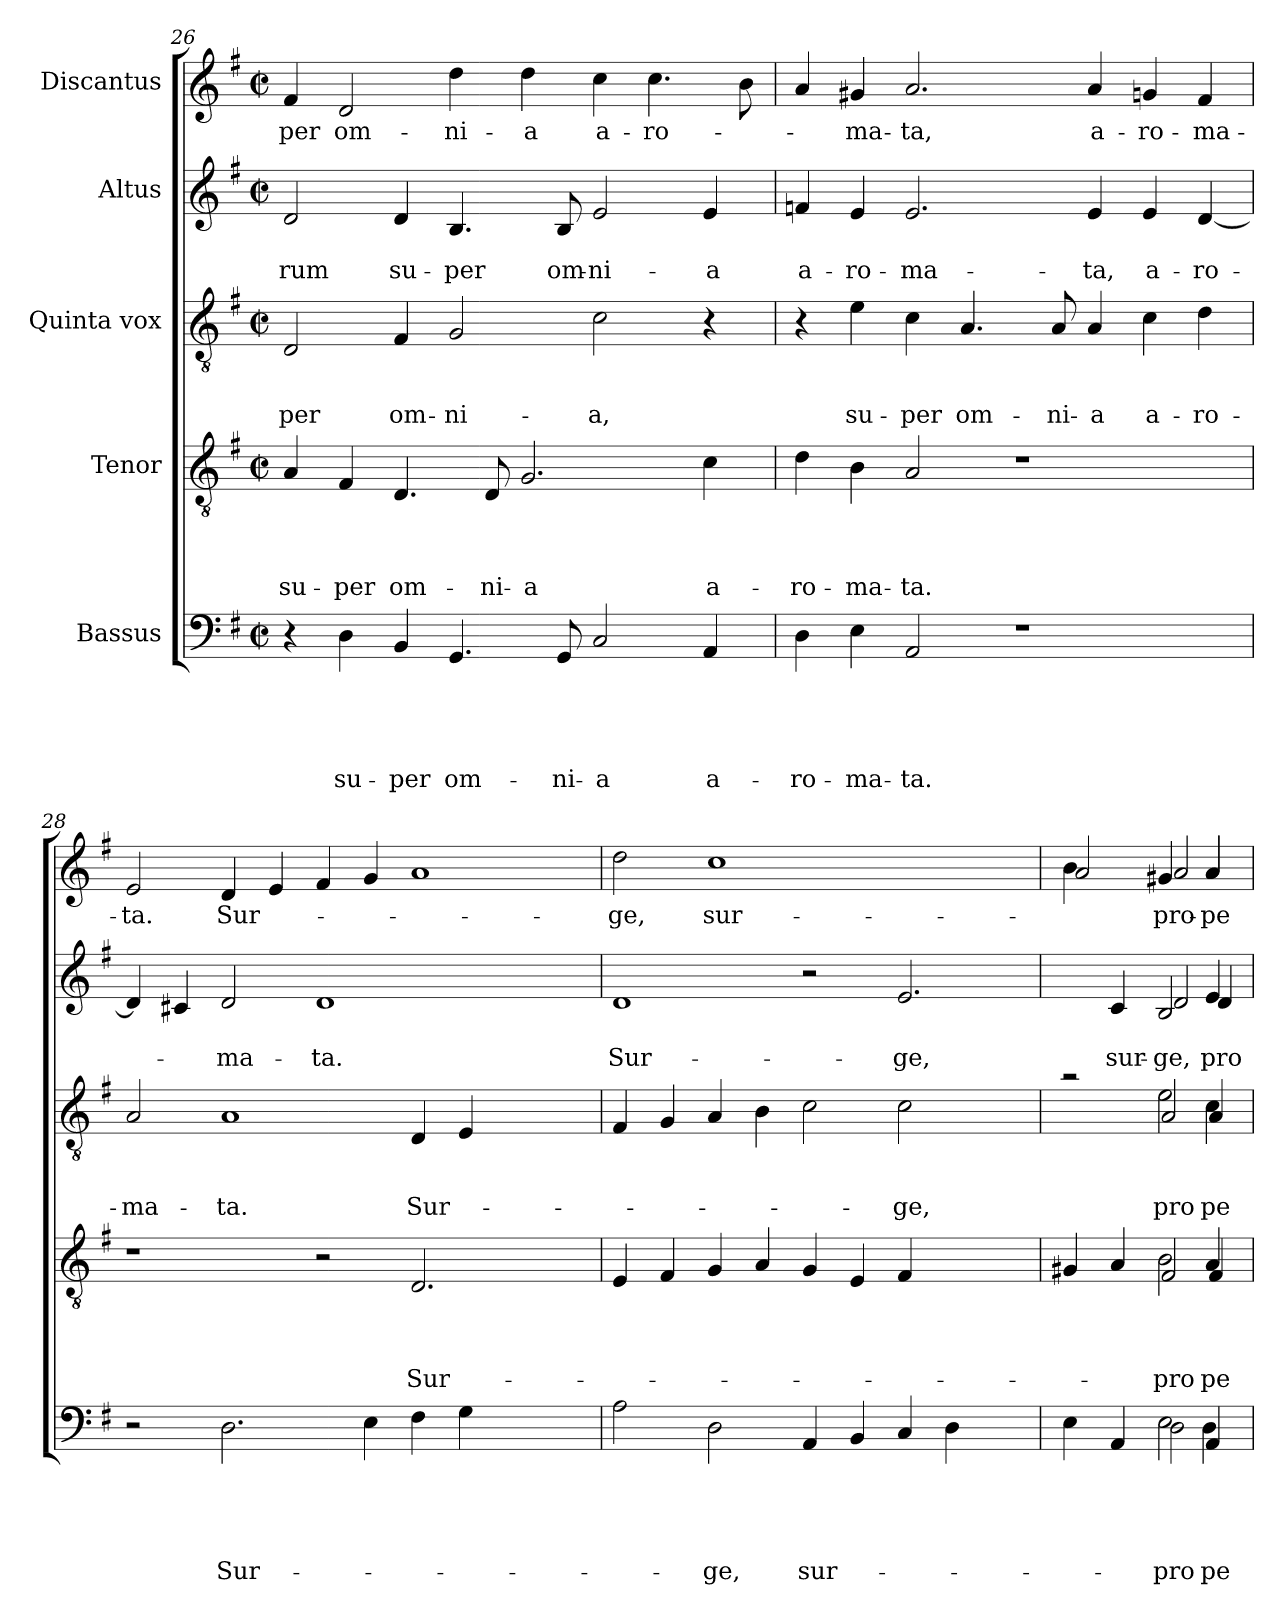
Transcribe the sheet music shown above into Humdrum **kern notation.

**kern	**text	**text	**text	**text	**text	**kern	**text	**text	**text	**text	**kern	**text	**text	**text	**kern	**text	**text	**kern	**text
*part5	*part5	*part5	*part5	*part5	*part5	*part4	*part4	*part4	*part4	*part4	*part3	*part3	*part3	*part3	*part2	*part2	*part2	*part1	*part1
*staff5	*staff5	*staff5	*staff5	*staff5	*staff5	*staff4	*staff4	*staff4	*staff4	*staff4	*staff3	*staff3	*staff3	*staff3	*staff2	*staff2	*staff2	*staff1	*staff1
*I"Bassus	*	*	*	*	*	*I"Tenor	*	*	*	*	*I"Quinta vox	*	*	*	*I"Altus	*	*	*I"Discantus	*
*clefF4	*	*	*	*	*	*clefGv2	*	*	*	*	*clefGv2	*	*	*	*clefG2	*	*	*clefG2	*
*k[f#]	*	*	*	*	*	*k[f#]	*	*	*	*	*k[f#]	*	*	*	*k[f#]	*	*	*k[f#]	*
*G:	*	*	*	*	*	*G:	*	*	*	*	*G:	*	*	*	*G:	*	*	*G:	*
*M2/2	*	*	*	*	*	*M2/2	*	*	*	*	*M2/2	*	*	*	*M2/2	*	*	*M2/2	*
*met(c|)	*	*	*	*	*	*met(c|)	*	*	*	*	*met(c|)	*	*	*	*met(c|)	*	*	*met(c|)	*
=26	=26	=26	=26	=26	=26	=26	=26	=26	=26	=26	=26	=26	=26	=26	=26	=26	=26	=26	=26
!	!	!	!	!	!	!	!	!	!	!LO:LY:b	!	!	!	!LO:LY:b	!	!	!LO:LY:b	!	!LO:LY:b
4r	.	.	.	.	.	4A/	.	.	.	su-	2D/	.	.	-per	2d/	.	-rum	4f#/	-per
!	!	!	!	!	!LO:LY:b	!	!	!	!	!LO:LY:b	!	!	!	!	!	!	!	!	!LO:LY:b
4D\	.	.	.	.	su-	4F#/	.	.	.	-per	.	.	.	.	.	.	.	2d/	om-
!	!	!	!	!	!LO:LY:b	!	!	!	!	!LO:LY:b	!	!	!	!LO:LY:b	!	!	!LO:LY:b	!	!
4BB/	.	.	.	.	-per	4.D/	.	.	.	om-	4F#/	.	.	om-	4d/	.	su-	.	.
!	!	!	!	!	!LO:LY:b	!	!	!	!	!	!	!	!	!LO:LY:b	!	!	!LO:LY:b	!	!LO:LY:b
4.GG/	.	.	.	.	om-	.	.	.	.	.	2G/	.	.	-ni-	4.B/	.	-per	4dd\	-ni-
!	!	!	!	!	!	!	!	!	!	!LO:LY:b	!	!	!	!	!	!	!	!	!
.	.	.	.	.	.	8D/	.	.	.	-ni-	.	.	.	.	.	.	.	.	.
!	!	!	!	!	!	!	!	!	!	!LO:LY:b	!	!	!	!	!	!	!	!	!LO:LY:b
.	.	.	.	.	.	2.G/	.	.	.	-a	.	.	.	.	.	.	.	4dd\	-a
!	!	!	!	!	!LO:LY:b	!	!	!	!	!	!	!	!	!	!	!	!LO:LY:b	!	!
8GG/	.	.	.	.	-ni-	.	.	.	.	.	.	.	.	.	8B/	.	om-	.	.
!	!	!	!	!	!LO:LY:b	!	!	!	!	!	!	!	!	!LO:LY:b	!	!	!LO:LY:b	!	!LO:LY:b
2C/	.	.	.	.	-a	.	.	.	.	.	2c\	.	.	-a,	2e/	.	-ni-	4cc\	a-
!	!	!	!	!	!	!	!	!	!	!	!	!	!	!	!	!	!	!	!LO:LY:b
.	.	.	.	.	.	.	.	.	.	.	.	.	.	.	.	.	.	4.cc\	-ro-
!	!	!	!	!	!LO:LY:b	!	!	!	!	!LO:LY:b	!	!	!	!	!	!	!LO:LY:b	!	!
4AA/	.	.	.	.	a-	4c\	.	.	.	a-	4r	.	.	.	4e/	.	-a	.	.
.	.	.	.	.	.	.	.	.	.	.	.	.	.	.	.	.	.	8b\	.
=27	=27	=27	=27	=27	=27	=27	=27	=27	=27	=27	=27	=27	=27	=27	=27	=27	=27	=27	=27
!	!	!	!	!	!LO:LY:b	!	!	!	!	!LO:LY:b	!	!	!	!	!	!	!LO:LY:b	!	!
4D\	.	.	.	.	-ro-	4d\	.	.	.	-ro-	4r	.	.	.	4fn/	.	a-	4a/	.
!	!	!	!	!	!LO:LY:b	!	!	!	!	!LO:LY:b	!	!	!	!LO:LY:b	!	!	!LO:LY:b	!	!LO:LY:b
4E\	.	.	.	.	-ma-	4B\	.	.	.	-ma-	4e\	.	.	su-	4e/	.	-ro-	4g#X/	-ma-
!	!	!	!	!	!LO:LY:b	!	!	!	!	!LO:LY:b	!	!	!	!LO:LY:b	!	!	!LO:LY:b	!	!LO:LY:b
2AA/	.	.	.	.	-ta.	2A/	.	.	.	-ta.	4c\	.	.	-per	2.e/	.	-ma-	2.a/	-ta,
!	!	!	!	!	!	!	!	!	!	!	!	!	!	!LO:LY:b	!	!	!	!	!
.	.	.	.	.	.	.	.	.	.	.	4.A/	.	.	om-	.	.	.	.	.
1r	.	.	.	.	.	1r	.	.	.	.	.	.	.	.	.	.	.	.	.
!	!	!	!	!	!	!	!	!	!	!	!	!	!	!LO:LY:b	!	!	!	!	!
.	.	.	.	.	.	.	.	.	.	.	8A/	.	.	-ni-	.	.	.	.	.
!	!	!	!	!	!	!	!	!	!	!	!	!	!	!LO:LY:b	!	!	!LO:LY:b	!	!LO:LY:b
.	.	.	.	.	.	.	.	.	.	.	4A/	.	.	-a	4e/	.	-ta,	4a/	a-
!	!	!	!	!	!	!	!	!	!	!	!	!	!	!LO:LY:b	!	!	!LO:LY:b	!	!LO:LY:b
.	.	.	.	.	.	.	.	.	.	.	4c\	.	.	a-	4e/	.	a-	4gn/	-ro-
!	!	!	!	!	!	!	!	!	!	!	!	!	!	!LO:LY:b	!	!	!LO:LY:b	!	!LO:LY:b
.	.	.	.	.	.	.	.	.	.	.	4d\	.	.	-ro-	[<4d/	.	-ro-	4f#/	-ma-
!!LO:LB:g=z
=28	=28	=28	=28	=28	=28	=28	=28	=28	=28	=28	=28	=28	=28	=28	=28	=28	=28	=28	=28
!	!	!	!	!	!	!	!	!	!	!	!	!	!	!LO:LY:b	!	!	!	!	!LO:LY:b
2r	.	.	.	.	.	1r	.	.	.	.	2A/	.	.	-ma-	4d/]	.	.	2e/	-ta.
.	.	.	.	.	.	.	.	.	.	.	.	.	.	.	4c#X/	.	.	.	.
!	!	!	!	!	!LO:LY:b	!	!	!	!	!	!	!	!	!LO:LY:b	!	!	!LO:LY:b	!	!LO:LY:b
2.D\	.	.	.	.	Sur-	.	.	.	.	.	1A	.	.	-ta.	2d/	.	-ma-	4d/	Sur-
.	.	.	.	.	.	.	.	.	.	.	.	.	.	.	.	.	.	4e/	.
!	!	!	!	!	!	!	!	!	!	!	!	!	!	!	!	!	!LO:LY:b	!	!
.	.	.	.	.	.	2r	.	.	.	.	.	.	.	.	1d	.	-ta.	4f#/	.
4E\	.	.	.	.	.	.	.	.	.	.	.	.	.	.	.	.	.	4g/	.
!	!	!	!	!	!	!	!	!	!	!LO:LY:b	!	!	!	!LO:LY:b	!	!	!	!	!
4F#\	.	.	.	.	.	2.D/	.	.	.	Sur-	4D/	.	.	Sur-	.	.	.	1a	.
4G\	.	.	.	.	.	.	.	.	.	.	4E/	.	.	.	.	.	.	.	.
2ryy	.	.	.	.	.	.	.	.	.	.	2ryy	.	.	.	2ryy	.	.	.	.
.	.	.	.	.	.	4ryy	.	.	.	.	.	.	.	.	.	.	.	.	.
=29	=29	=29	=29	=29	=29	=29	=29	=29	=29	=29	=29	=29	=29	=29	=29	=29	=29	=29	=29
!	!	!	!	!	!	!	!	!	!	!	!	!	!	!	!	!	!LO:LY:b	!	!LO:LY:b
2A\	.	.	.	.	.	4E/	.	.	.	.	4F#/	.	.	.	1d	.	Sur-	2dd\	-ge,
.	.	.	.	.	.	4F#/	.	.	.	.	4G/	.	.	.	.	.	.	.	.
!	!	!	!	!	!LO:LY:b	!	!	!	!	!	!	!	!	!	!	!	!	!	!LO:LY:b
2D\	.	.	.	.	-ge,	4G/	.	.	.	.	4A/	.	.	.	.	.	.	1cc	sur-
.	.	.	.	.	.	4A/	.	.	.	.	4B\	.	.	.	.	.	.	.	.
!	!	!	!	!	!LO:LY:b	!	!	!	!	!	!	!	!	!	!	!	!	!	!
4AA/	.	.	.	.	sur-	4G/	.	.	.	.	2c\	.	.	.	2r	.	.	.	.
4BB/	.	.	.	.	.	4E/	.	.	.	.	.	.	.	.	.	.	.	.	.
!	!	!	!	!	!	!	!	!	!	!	!	!	!	!LO:LY:b	!	!	!LO:LY:b	!	!
4C/	.	.	.	.	.	4F#/	.	.	.	.	2c\	.	.	-ge,	2.e/	.	-ge,	2.ryy	.
4D\	.	.	.	.	.	2ryy	.	.	.	.	.	.	.	.	.	.	.	.	.
4ryy	.	.	.	.	.	.	.	.	.	.	4ryy	.	.	.	.	.	.	.	.
=30	=30	=30	=30	=30	=30	=30	=30	=30	=30	=30	=30	=30	=30	=30	=30	=30	=30	=30	=30
*^	*	*	*	*	*	*^	*	*	*	*	*^	*	*	*	*^	*	*	*^	*
*	*^	*	*	*	*	*	*	*^	*	*	*	*	*	*^	*	*	*	*	*^	*	*	*	*^	*
*	*	*^	*	*	*	*	*	*	*	*^	*	*	*	*	*	*	*^	*	*	*	*	*	*^	*	*	*	*	*^	*
4E\	2.ryy	2ryy	2.ryy	.	.	.	.	.	4G#X/	2.ryy	2ryy	2.ryy	.	.	.	.	2ra	2.ryy	2ryy	2.ryy	.	.	.	4ryy	2.ryy	2ryy	2.ryy	.	.	4b\	2a/	2ryy	2.ryy	.
!	!	!	!	!	!	!	!	!	!	!	!	!	!	!	!	!	!	!	!	!	!	!	!	!	!	!	!	!	!LO:LY:b	!	!	!	!	!
4AA/	.	.	.	.	.	.	.	.	4A/	.	.	.	.	.	.	.	.	.	.	.	.	.	.	4c/	.	.	.	.	sur-	2.ryy	.	.	.	.
!	!	!	!	!	!	!	!	!LO:LY:b	!	!	!	!	!	!	!	!LO:LY:b	!	!	!	!	!	!	!LO:LY:b	!	!	!	!	!	!	!	!	!	!	!
!	!	!	!	!	!	!	!	!	!	!	!	!	!	!	!	!	!	!	!	!	!	!	!LO:LY:b	!	!	!	!	!	!LO:LY:b	!	!	!	!	!
!	!	!	!	!	!	!	!	!	!	!	!	!	!	!	!	!	!	!	!	!	!	!	!	!	!	!	!	!	!LO:LY:b	!	!	!	!	!LO:LY:b
2E\	.	2D\	.	.	.	.	.	pro-	2B\	.	2F#/	.	.	.	.	pro-	2e\	.	2A/	.	.	.	pro-	2B/	.	2d/	.	.	-ge,	.	4g#X/	2a/	.	pro-
!	!	!	!	!	!	!	!	!LO:LY:b	!	!	!	!	!	!	!	!	!	!	!	!	!	!	!	!	!	!	!	!	!	!	!	!	!	!
!	!	!	!	!	!	!	!	!LO:LY:b	!	!	!	!	!	!	!	!LO:LY:b	!	!	!	!	!	!	!	!	!	!	!	!	!	!	!	!	!	!
!	!	!	!	!	!	!	!	!	!	!	!	!	!	!	!	!LO:LY:b	!	!	!	!	!	!	!LO:LY:b	!	!	!	!	!	!	!	!	!	!	!
!	!	!	!	!	!	!	!	!	!	!	!	!	!	!	!	!	!	!	!	!	!	!	!LO:LY:b	!	!	!	!	!	!LO:LY:b	!	!	!	!	!
!	!	!	!	!	!	!	!	!	!	!	!	!	!	!	!	!	!	!	!	!	!	!	!	!	!	!	!	!	!LO:LY:b	!	!	!	!	!LO:LY:b
!	!	!	!	!	!	!	!	!	!	!	!	!	!	!	!	!	!	!	!	!	!	!	!	!	!	!	!	!	!	!	!	!	!	!LO:LY:b
.	4AA/	.	4D\	.	.	.	.	-pe-	.	4A/	.	4F#/	.	.	.	-pe	.	4c\	.	4A/	.	.	-pe-	.	4e/	.	4d/	.	pro-	.	4a/	.	4a/	-pe-
*v	*v	*v	*v	*	*	*	*	*	*	*	*	*	*	*	*	*	*v	*v	*v	*v	*	*	*	*v	*v	*v	*v	*	*	*v	*v	*v	*v	*
*	*	*	*	*	*	*v	*v	*v	*v	*	*	*	*	*	*	*	*	*	*	*	*	*
=	=	=	=	=	=	=	=	=	=	=	=	=	=	=	=	=	=	=	=
*-	*-	*-	*-	*-	*-	*-	*-	*-	*-	*-	*-	*-	*-	*-	*-	*-	*-	*-	*-
